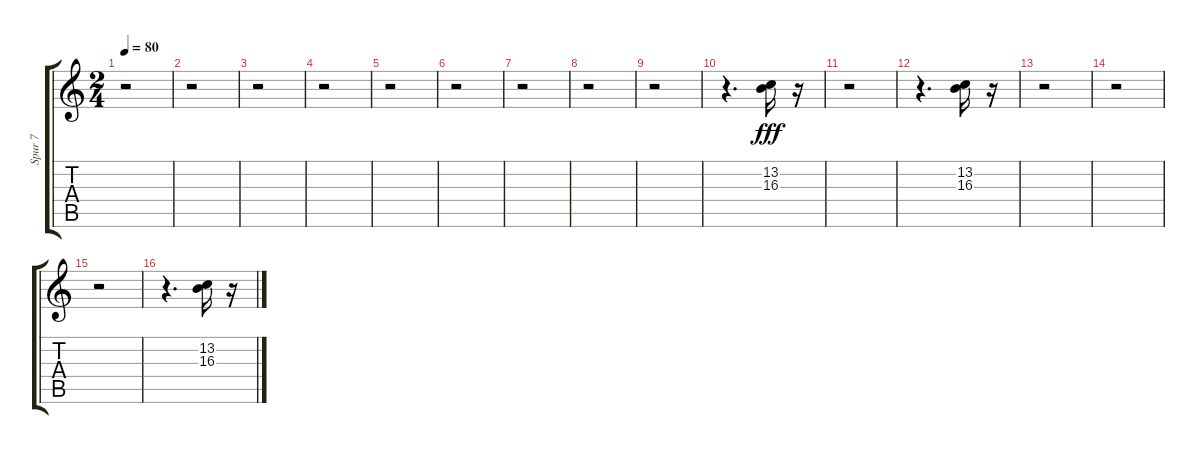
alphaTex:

\track ("Spur 7" "Spur 7") {instrument altosax}
\staff {score tabs}
\tuning (E4 B3 G3 D3 A2 E2) {hide}
\ts (2 4)
\tempo 80
\clef g2
\ks c
r.2{dy fff} |
r.2 |
r.2 |
r.2 |
r.2 |
r.2 |
r.2 |
r.2 |
r.2 |
r.4{d} (13.2 16.3).16 r.16 |
r.2 |
r.4{d} (13.2 16.3).16 r.16 |
r.2 |
r.2 |
r.2 |
r.4{d} (13.2 16.3).16 r.16
